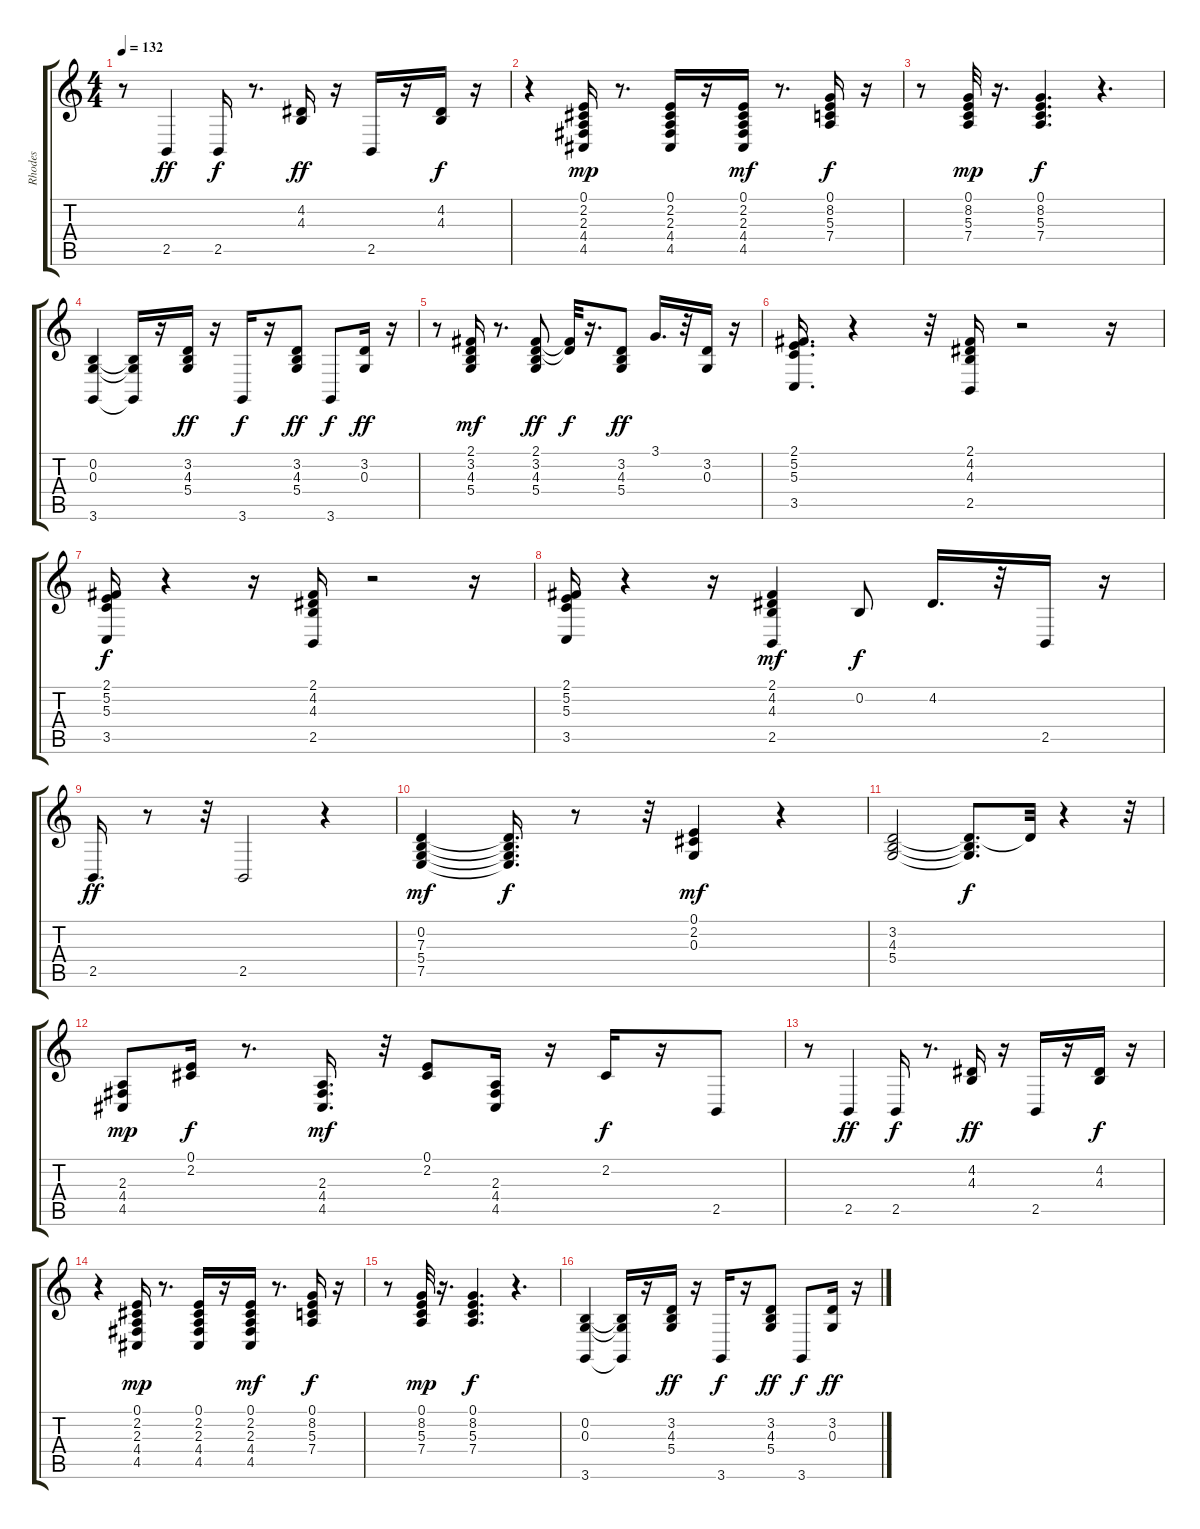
\track ("Rhodes" "Rhodes") {instrument electricpiano1}
\staff {score tabs}
\tuning (E4 B3 G3 D3 A2 E2) {hide}
\ts (4 4)
\tempo 132
\clef g2
\ks c
r.8{dy f} 2.5.4{dy ff} 2.5.16{dy f} r.8{d} (4.2 4.3).16{dy ff} r.16 2.5.16 r.16 (4.2 4.3).16{dy f} r.16 |
r.4 (0.1 2.2 2.3 4.4 4.5).16{dy mp} r.8{d} (0.1 2.2 2.3 4.4 4.5).16 r.16 (0.1 2.2 2.3 4.4 4.5).16{dy mf} r.8{d} (0.1 8.2 5.3 7.4).16{dy f} r.16 |
r.8 (0.1 8.2 5.3 7.4).32{dy mp} r.16{d} (0.1 8.2 5.3 7.4).4{d dy f} r.4{d} |
(0.2 0.3 3.6).4 (0.2{t} 0.3{t} 3.6{t}).16 r.16 (3.2 4.3 5.4).16{dy ff} r.16 3.6.16{dy f} r.16 (3.2 4.3 5.4).8{dy ff} 3.6.8{dy f} (3.2 0.3).16{dy ff} r.16 |
r.8 (2.1 3.2 4.3 5.4).16{dy mf} r.8{d} (2.1 3.2 4.3 5.4).8{dy ff} (2.1{t} 3.2{t}).32{dy f} r.16{d} (3.2 4.3 5.4).8{dy ff} 3.1.16{d} r.32 (3.2 0.3).16 r.16 |
(2.1 5.2 5.3 3.5).16{d} r.4 r.32 (2.1 4.2 4.3 2.5).16 r.2 r.16 |
(2.1 5.2 5.3 3.5).16{dy f} r.4 r.16 (2.1 4.2 4.3 2.5).16 r.2 r.16 |
(2.1 5.2 5.3 3.5).16 r.4 r.16 (2.1 4.2 4.3 2.5).4{dy mf} 0.2.8{dy f} 4.2.16{d} r.32 2.5.16 r.16 |
2.5.16{d dy ff} r.8 r.32 2.5.2 r.4 |
(0.2 7.3 5.4 7.5).4{dy mf} (0.2{t} 7.3{t} 5.4{t} 7.5{t}).16{d dy f} r.8 r.32 (0.1 2.2 0.3).4{dy mf} r.4 |
(3.2 4.3 5.4).2 (3.2{t} 4.3{t} 5.4{t}).8{d dy f} 3.2{t}.32 r.4 r.32 |
(2.3 4.4 4.5).8{dy mp} (0.1 2.2).16{dy f} r.8{d} (2.3 4.4 4.5).16{d dy mf} r.32 (0.1 2.2).8 (2.3 4.4 4.5).16 r.16 2.2.16{dy f} r.16 2.5.8 |
r.8 2.5.4{dy ff} 2.5.16{dy f} r.8{d} (4.2 4.3).16{dy ff} r.16 2.5.16 r.16 (4.2 4.3).16{dy f} r.16 |
r.4 (0.1 2.2 2.3 4.4 4.5).16{dy mp} r.8{d} (0.1 2.2 2.3 4.4 4.5).16 r.16 (0.1 2.2 2.3 4.4 4.5).16{dy mf} r.8{d} (0.1 8.2 5.3 7.4).16{dy f} r.16 |
r.8 (0.1 8.2 5.3 7.4).32{dy mp} r.16{d} (0.1 8.2 5.3 7.4).4{d dy f} r.4{d} |
(0.2 0.3 3.6).4 (0.2{t} 0.3{t} 3.6{t}).16 r.16 (3.2 4.3 5.4).16{dy ff} r.16 3.6.16{dy f} r.16 (3.2 4.3 5.4).8{dy ff} 3.6.8{dy f} (3.2 0.3).16{dy ff} r.16
